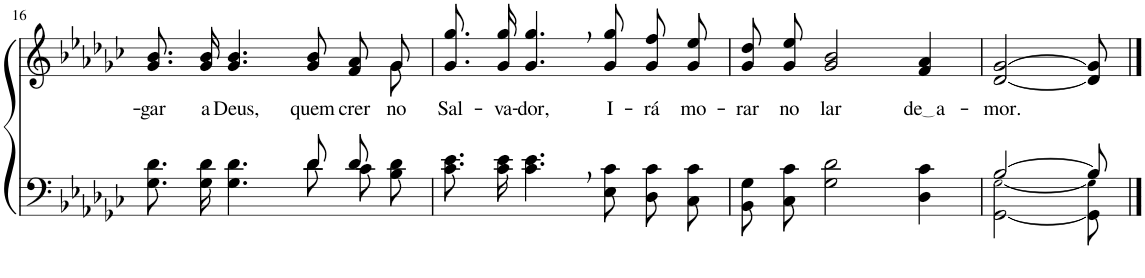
**kern	**kern	**text
*part2	*part1	*part1
*staff2	*staff1	*staff1
*I"Parte III e IV	*I"Parte I e II	*
!!LO:PB:g=z
*clefF4	*clefG2	*
*Trd2c3	*Trd2c3	*
*k[b-e-a-d-g-c-]	*k[b-e-a-d-g-c-]	*
*M4/4	*M4/4	*
=16	=16	=16
*^	*	*
!	!	!	!LO:LY:b
*	*	*^	*
2ryy	8.G-\ 8.d-\L	8.g-/ 8.b-/L	2..ryy	-gar
!	!	!	!	!LO:LY:b
.	16G-\ 16d-\Jk	16g-/ 16b-/Jk	.	a
!	!	!	!	!LO:LY:b
.	4.G-\ 4.d-\	4.g-/ 4.b-/	.	Deus,
8ryy	.	.	.	.
!	!	!	!	!LO:LY:b
8d-/	8d-\	8g-/ 8b-/	.	quem
!	!	!	!	!LO:LY:b
8d-/	8c-\L	8f/ 8a-/L	.	crer
!	!	!	!	!LO:LY:b
8ryy	8B-\ 8d-\J	8g-/J	8g-\	no
=17	=17	=17	=17	=17
!	!	!	!	!LO:LY:b
*v	*v	*	*	*
*	*v	*v	*
8.c-\ 8.e-\L	8.g-\ 8.gg-\L	Sal-
!	!	!LO:LY:b
16c-\ 16e-\Jk	16g-\ 16gg-\Jk	-va-
!	!	!LO:LY:b
4.c-\, 4.e-\,	4.g-/, 4.gg-/,	-dor,
!	!	!LO:LY:b
8E-\ 8c-\	8g-/ 8gg-/	I-
!	!	!LO:LY:b
8D-\ 8c-\L	8g-\ 8ff\L	-rá
!	!	!LO:LY:b
8C-\ 8c-\J	8g-\ 8ee-\J	mo-
=18	=18	=18
!	!	!LO:LY:b
8BB-\ 8G-\L	8g-\ 8dd-\L	-rar
!	!	!LO:LY:b
8C-\ 8c-\J	8g-\ 8ee-\J	no
!	!	!LO:LY:b
2G-\ 2d-\	2g-/ 2b-/	lar
!	!	!LO:LY:b
4D-\ 4c-\	4f/ 4a-/	de a
=19	=19	=19
*^	*	*
!	!	!	!LO:LY:b
[2B-/	[2GG-\ [2G-!\	[2d-/ [2g-/	-mor.
8B-/]	8GG-\] 8G-!\]	8d-/] 8g-/]	.
*v	*v	*	*
==	==	==
*-	*-	*-
